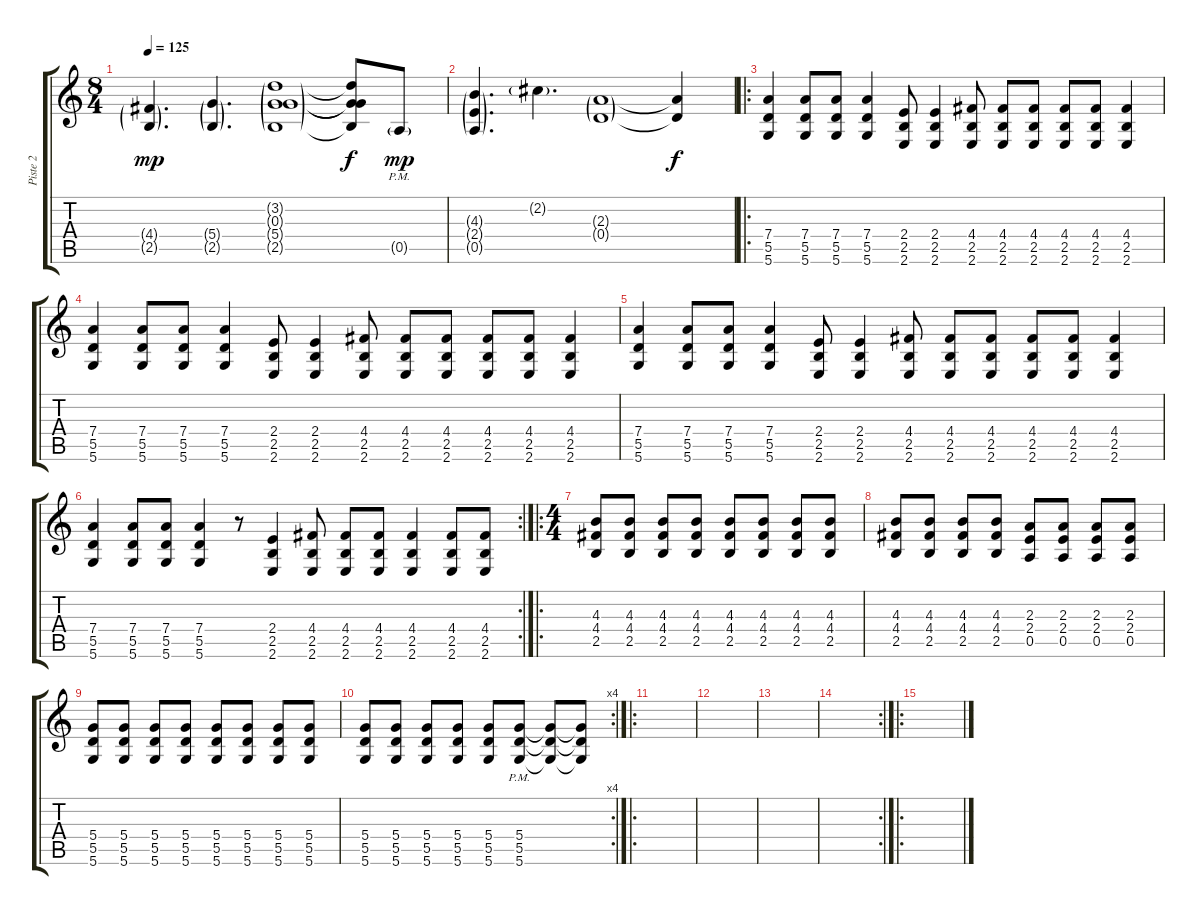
\track ("Piste 2" "Piste 2") {instrument overdrivenguitar}
\staff {score tabs}
\tuning (E4 B3 G3 D3 A2 D2) {hide}
\ts (8 4)
\tempo 125
\clef g2
\ks c
(4.4{g} 2.5{g}).4{d dy mp} (5.4{g} 2.5{g}).4{d} (3.2{g} 0.3{g} 5.4{g} 2.5{g}).1 (3.2{t} 0.3{t} 5.4{t} 2.5{t}).8{dy f} 0.5{g pm}.8{dy mp} |
(4.3{g} 2.4{g} 0.5{g}).4{d} 2.2{g}.4{d} (2.3{g} 0.4{g}).1 (2.3{t} 0.4{t}).4{dy f} |
\ro
(7.4 5.5 5.6).4 (7.4 5.5 5.6).8 (7.4 5.5 5.6).8 (7.4 5.5 5.6).4 (2.4 2.5 2.6).8 (2.4 2.5 2.6).4 (4.4 2.5 2.6).8 (4.4 2.5 2.6).8 (4.4 2.5 2.6).8 (4.4 2.5 2.6).8 (4.4 2.5 2.6).8 (4.4 2.5 2.6).4 |
(7.4 5.5 5.6).4 (7.4 5.5 5.6).8 (7.4 5.5 5.6).8 (7.4 5.5 5.6).4 (2.4 2.5 2.6).8 (2.4 2.5 2.6).4 (4.4 2.5 2.6).8 (4.4 2.5 2.6).8 (4.4 2.5 2.6).8 (4.4 2.5 2.6).8 (4.4 2.5 2.6).8 (4.4 2.5 2.6).4 |
(7.4 5.5 5.6).4 (7.4 5.5 5.6).8 (7.4 5.5 5.6).8 (7.4 5.5 5.6).4 (2.4 2.5 2.6).8 (2.4 2.5 2.6).4 (4.4 2.5 2.6).8 (4.4 2.5 2.6).8 (4.4 2.5 2.6).8 (4.4 2.5 2.6).8 (4.4 2.5 2.6).8 (4.4 2.5 2.6).4 |
\rc 2
(7.4 5.5 5.6).4 (7.4 5.5 5.6).8 (7.4 5.5 5.6).8 (7.4 5.5 5.6).4 r.8 (2.4 2.5 2.6).4 (4.4 2.5 2.6).8 (4.4 2.5 2.6).8 (4.4 2.5 2.6).8 (4.4 2.5 2.6).4 (4.4 2.5 2.6).8 (4.4 2.5 2.6).8 |
\ro
\ts (4 4)
(4.3 4.4 2.5).8 (4.3 4.4 2.5).8 (4.3 4.4 2.5).8 (4.3 4.4 2.5).8 (4.3 4.4 2.5).8 (4.3 4.4 2.5).8 (4.3 4.4 2.5).8 (4.3 4.4 2.5).8 |
(4.3 4.4 2.5).8 (4.3 4.4 2.5).8 (4.3 4.4 2.5).8 (4.3 4.4 2.5).8 (2.3 2.4 0.5).8 (2.3 2.4 0.5).8 (2.3 2.4 0.5).8 (2.3 2.4 0.5).8 |
(5.4 5.5 5.6).8 (5.4 5.5 5.6).8 (5.4 5.5 5.6).8 (5.4 5.5 5.6).8 (5.4 5.5 5.6).8 (5.4 5.5 5.6).8 (5.4 5.5 5.6).8 (5.4 5.5 5.6).8 |
\rc 4
(5.4 5.5 5.6).8 (5.4 5.5 5.6).8 (5.4 5.5 5.6).8 (5.4 5.5 5.6).8 (5.4 5.5 5.6).8 (5.4{pm} 5.5{pm} 5.6{pm}).8 (5.4{t} 5.5{t} 5.6{t}).8 (5.4{t} 5.5{t} 5.6{t}).8 |
\ro
|
|
|
\rc 2
|
\ro
